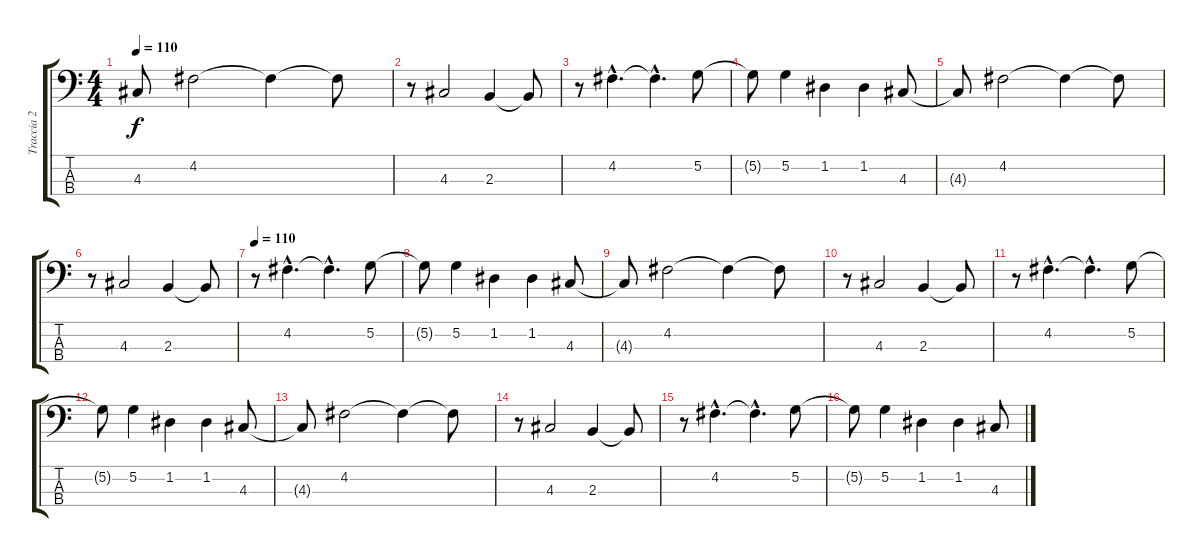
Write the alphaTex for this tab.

\track ("Traccia 2" "Traccia 2") {instrument electricbassfinger}
\staff {score tabs}
\tuning (G2 D2 A1 E1) {hide}
\ts (4 4)
\tempo 110
\clef f4
\ks c
4.3{t}.8{dy f} 4.2.2 4.2{t}.4 4.2{t}.8 |
r.8 4.3.2 2.3.4 2.3{t}.8 |
r.8 4.2{hac}.4{d} 4.2{hac t}.4{d} 5.2.8 |
5.2{t}.8 5.2.4 1.2.4 1.2.4 4.3.8 |
4.3{t}.8 4.2.2 4.2{t}.4 4.2{t}.8 |
r.8 4.3.2 2.3.4 2.3{t}.8 |
\tempo 110
r.8 4.2{hac}.4{d} 4.2{hac t}.4{d} 5.2.8 |
5.2{t}.8 5.2.4 1.2.4 1.2.4 4.3.8 |
4.3{t}.8 4.2.2 4.2{t}.4 4.2{t}.8 |
r.8 4.3.2 2.3.4 2.3{t}.8 |
r.8 4.2{hac}.4{d} 4.2{hac t}.4{d} 5.2.8 |
5.2{t}.8 5.2.4 1.2.4 1.2.4 4.3.8 |
4.3{t}.8 4.2.2 4.2{t}.4 4.2{t}.8 |
r.8 4.3.2 2.3.4 2.3{t}.8 |
r.8{volume 8} 4.2{hac}.4{d} 4.2{hac t}.4{d} 5.2.8 |
5.2{t}.8 5.2.4 1.2.4 1.2.4 4.3.8
